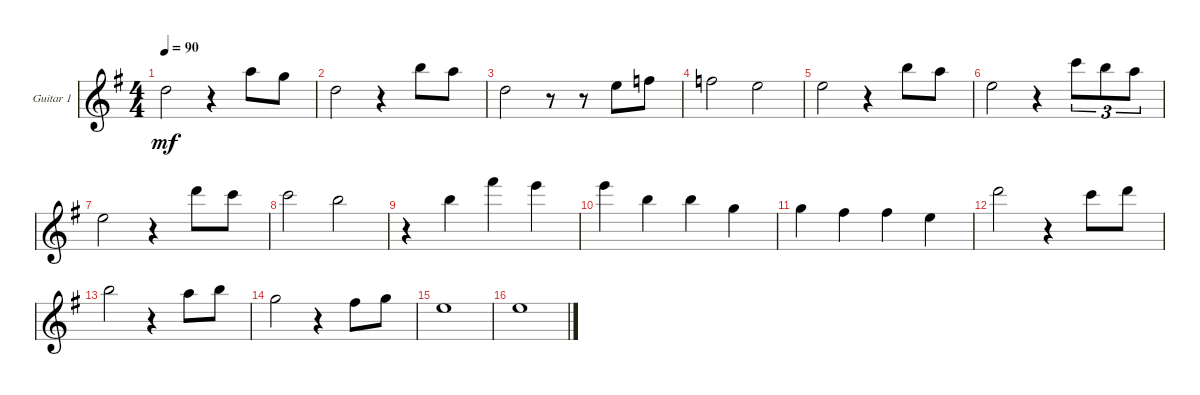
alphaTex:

\defaultSystemsLayout 4
\bracketExtendMode groupsimilarinstruments
\firstSystemTrackNameOrientation horizontal
\otherSystemsTrackNameOrientation horizontal
\track ("Nylon Guitar" "Guitar 1") {instrument acousticguitarnylon}
\staff {score}
\tuning (E4 B3 G3 D3 A2 E2)
\ts (4 4)
\tempo 90
\clef g2
\ks g
3.2.2{dy mf} r.4 5.1.8 3.1.8 |
3.2.2 r.4 7.1.8 5.1.8 |
3.2.2 r.8 r.8 0.1.8 1.1.8 |
1.1.2 0.1.2 |
0.1.2 r.4 7.1.8 5.1.8 |
0.1.2 r.4 8.1.8{tu (3 2)} 7.1.8{tu (3 2)} 5.1.8{tu (3 2)} |
0.1.2 r.4 10.1.8 8.1.8 |
8.1.2 7.1.2 |
r.4 7.1.4 14.1.4 12.1.4 |
12.1.4 7.1.4 7.1.4 3.1.4 |
3.1.4 2.1.4 2.1.4 0.1.4 |
10.1.2 r.4 8.1.8 10.1.8 |
7.1.2 r.4 5.1.8 7.1.8 |
3.1.2 r.4 2.1.8 3.1.8 |
0.1.1 |
0.1.1
